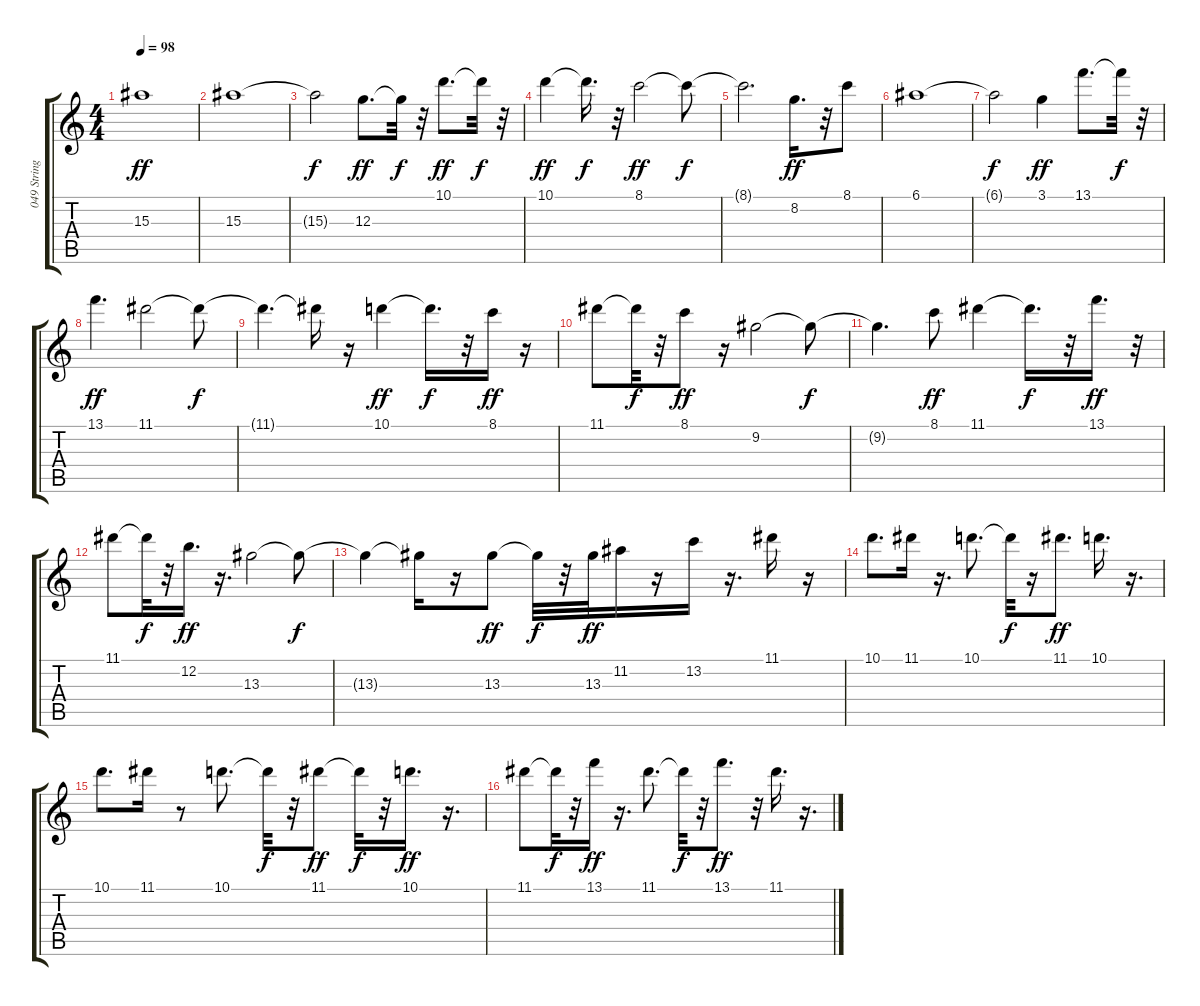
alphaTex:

\track ("049 String Lines                        " "049 String") {instrument acousticguitarsteel}
\staff {score tabs}
\tuning (E4 B3 G3 D3 A2 E2) {hide}
\ts (4 4)
\tempo 98
\clef g2
\ks c
15.3.1{dy ff} |
15.3.1 |
15.3{t}.2{dy f} 12.3.8{d dy ff} 12.3{t}.32{dy f} r.32 10.1.8{d dy ff} 10.1{t}.32{dy f} r.32 |
10.1.4{dy ff} 10.1{t}.16{d dy f} r.32 8.1.2{dy ff} 8.1{t}.8{dy f} |
8.1{t}.2{d} 8.2.16{d dy ff} r.32 8.1.8 |
6.1.1 |
6.1{t}.2{dy f} 3.1.4{dy ff} 13.1.8{d} 13.1{t}.32{dy f} r.32 |
13.1.4{d dy ff} 11.1.2 11.1{t}.8{dy f} |
11.1{t}.4{d} 11.1{t}.16 r.16 10.1.4{dy ff} 10.1{t}.16{d dy f} r.32 8.1.16{dy ff} r.16 |
11.1.8 11.1{t}.32{dy f} r.32 8.1.8{dy ff} r.16 9.2.2 9.2{t}.8{dy f} |
9.2{t}.4{d} 8.1.8{dy ff} 11.1.4 11.1{t}.16{d dy f} r.32 13.1.16{d dy ff} r.32 |
11.1.8 11.1{t}.32{dy f} r.32 12.2.16{d dy ff} r.16{d} 13.3.2 13.3{t}.8{dy f} |
13.3{t}.4 13.3{t}.16 r.16 13.3.8{dy ff} 13.3{t}.32{dy f} r.32 13.3.32{dy ff} 11.2.16 r.16 13.2.16 r.16{d} 11.1.16 r.16 |
10.1.8{d} 11.1.16 r.16{d} 10.1.8{d} 10.1{t}.32{dy f} r.16 11.1.8{d dy ff} 10.1.16{d} r.16{d} |
10.1.8{d} 11.1.16 r.8 10.1.8{d} 10.1{t}.32{dy f} r.32 11.1.8{dy ff} 11.1{t}.32{dy f} r.32 10.1.16{d dy ff} r.16{d} |
11.1.8 11.1{t}.32{dy f} r.32 13.1.16{dy ff} r.16{d} 11.1.8{d} 11.1{t}.32{dy f} r.32 13.1.8{d dy ff} r.32 11.1.16{d} r.16{d}
